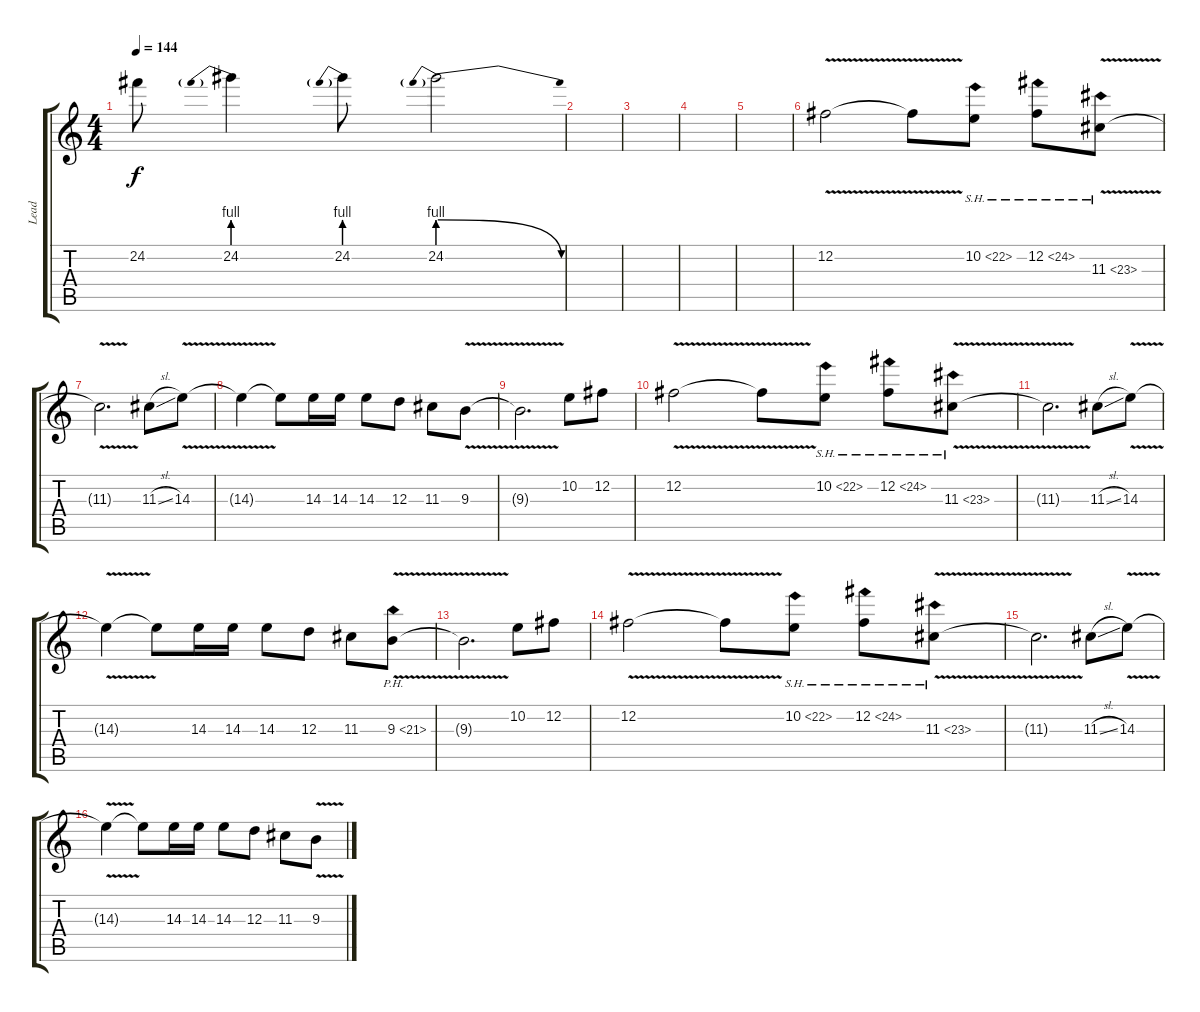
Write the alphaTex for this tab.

\track ("Lead" "Lead") {instrument distortionguitar}
\staff {score tabs}
\tuning (B3 Gb3 D3 A2 E2 B1) {hide}
\ts (4 4)
\tempo 144
\clef g2
\ks c
24.2{t}.8{dy f} 24.2{be (prebend 0 4 60 4)}.4 24.2{be (prebend 0 4 60 4)}.8 24.2{be (prebendrelease 0 4 60 0)}.2 |
|
|
|
|
12.2{v}.2{volume 16 instrument distortionguitar} 12.2{t}.8 10.2{sh 12}.8 12.2{sh 12}.8 11.3{sh 12 v}.8 |
11.3{t}.2{d} 11.3{sl}.8 14.3{v}.8 |
14.3{t}.4 14.3{t}.8 14.3.16 14.3.16 14.3.8 12.3.8 11.3.8 9.3{v}.8 |
9.3{t}.2{d} 10.2.8 12.2.8 |
12.2{v}.2 12.2{t}.8 10.2{sh 12}.8 12.2{sh 12}.8 11.3{sh 12 v}.8 |
11.3{t}.2{d} 11.3{sl}.8 14.3{v}.8 |
14.3{t}.4 14.3{t}.8 14.3.16 14.3.16 14.3.8 12.3.8 11.3.8 9.3{ph 12 v}.8 |
9.3{t}.2{d} 10.2.8 12.2.8 |
12.2{v}.2 12.2{t}.8 10.2{sh 12}.8 12.2{sh 12}.8 11.3{sh 12 v}.8 |
11.3{t}.2{d} 11.3{sl}.8 14.3{v}.8 |
14.3{t}.4 14.3{t}.8 14.3.16 14.3.16 14.3.8 12.3.8 11.3.8 9.3{v}.8
